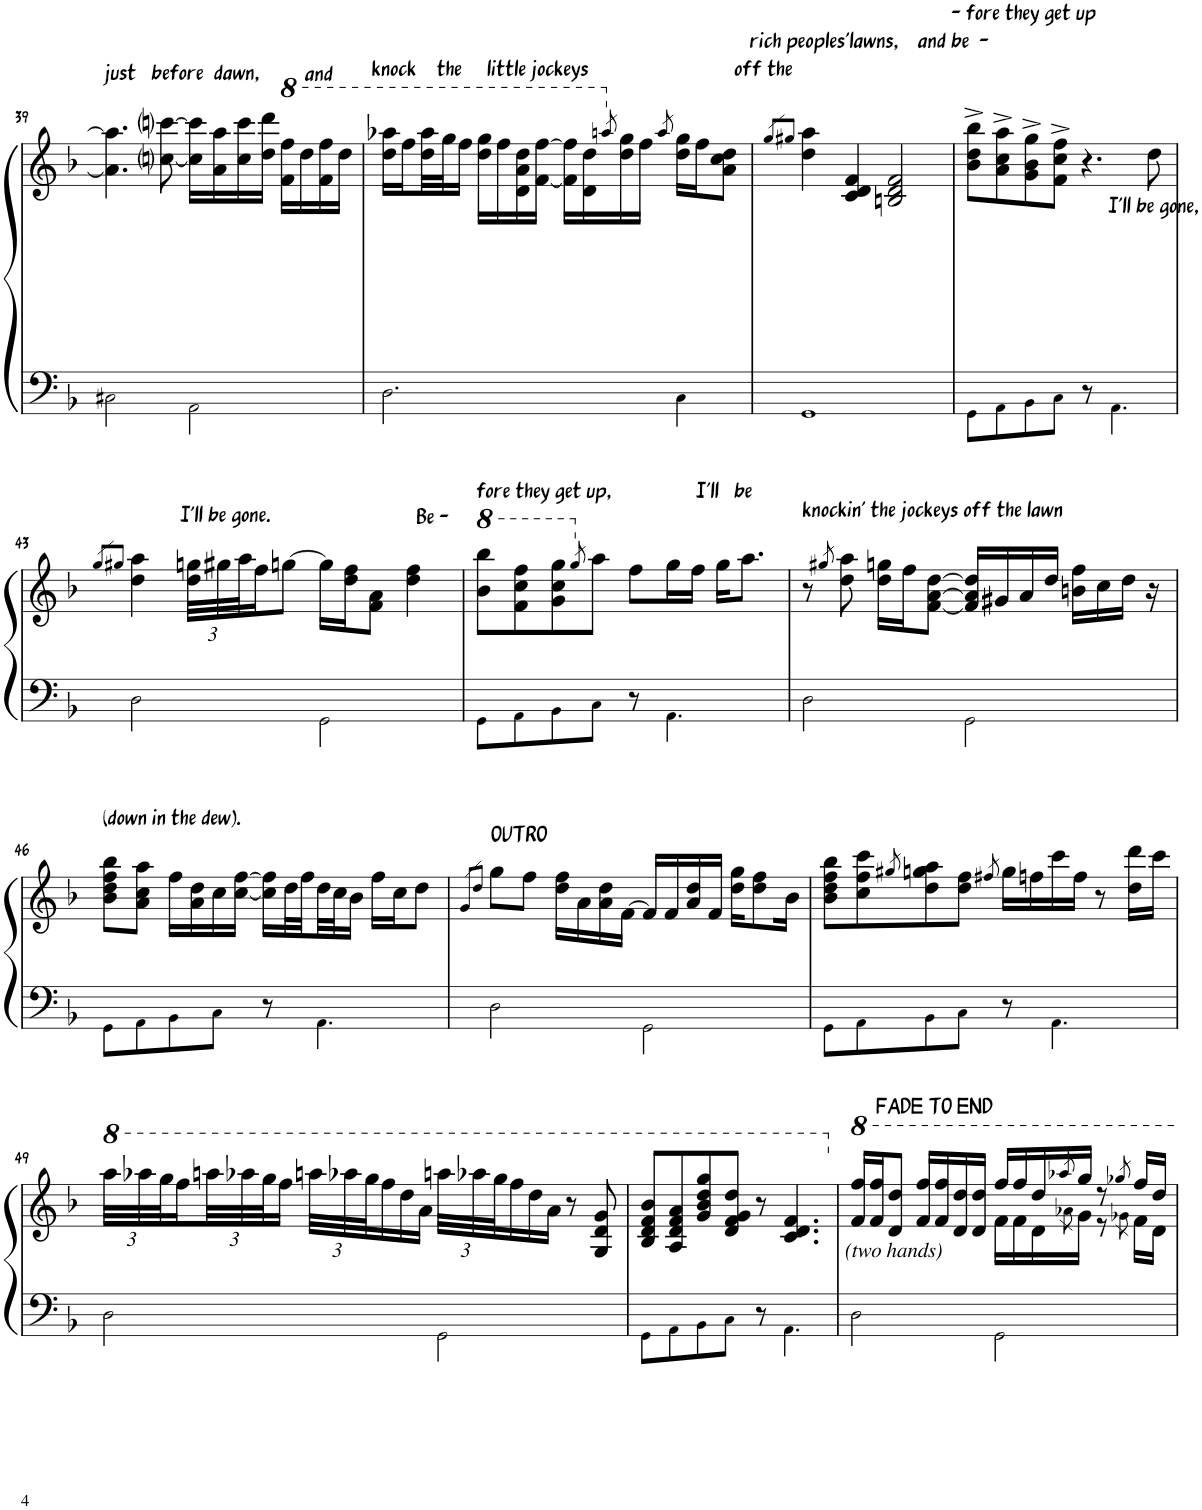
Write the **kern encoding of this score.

**kern	**kern
*part1	*part1
*staff2	*staff1
*I"Piano	*
*I'Pno.	*
!!LO:PB:g=z
*clefF4	*clefG2
*k[b-]	*k[b-]
*M4/4	*M4/4
=39	=39
!	!LO:TX:a:t=just   before  dawn,
2C#X!\	4.a\] 4.aa\]
.	[8ccni\ [8cccni\
2AA!\	16cc\] 16ccc\]LL
.	16a\ 16aa\
.	16cc\ 16ccc\
.	16dd\ 16ddd\JJ
*	*8va
.	16ff\ 16fff\LL
.	16ddd\
!	!LO:TX:a:t=and
.	16ff\ 16fff\
.	16ddd\JJ
=40	=40
!	!LO:TX:a:t=knock    the     little jockeys                             off the
2.D!\	16ddd\ 16aaa-X\LL
.	16fff\
.	32ddd\ 32aaa-\L
.	32ggg\J
.	16fff\JJ
.	16ddd\ 16ggg\LL
.	16fff\
.	16dd\ 16aa\ 16ddd\
.	[16ff\ [16fff\JJ
.	16ff\] 16fff\]LL
.	16dd\ 16ddd\
*	*X8va
.	8qaan/
.	16dd\ 16gg\
.	16ff\JJ
.	8qaa/
4C!\	16dd\ 16gg\LL
.	16ff\J
.	8a\ 8cc\ 8dd\J
=41	=41
.	8qgg/L
.	8qgg#X/J
!	!LO:TX:a:t=rich peoples'lawns,    and be  -
1GG!	4dd\ 4aa\
.	4c/ 4d/ 4f/
.	2Bn/ 2d/ 2f/
=42	=42
!	!LO:TX:a:t=- fore they get up
8GG!\L	8b-\^ 8dd\^ 8bb-\^L
8AA!\	8a\^ 8cc\^ 8aa\^
8BB-!\	8g\^ 8b-\^ 8gg\^
8C!\J	8f\^ 8cc\^ 8ff\^J
8r	4.r
!LO:TX:a:t=I'll be gone,	!
4.AA!\	.
.	8dd\
!!LO:LB:g=z
=43	=43
.	8qgg/L
.	8qgg#X/J
2D!\	4dd\ 4aa\
*	*Xbrackettup
!	!LO:TX:a:t=I'll be gone.
.	48dd\ 48ggn\LLL
.	48gg#X\
.	48aa\J
.	16ff\J
.	[8ggn\J
2GG!\	16gg\LL]
.	16dd\ 16ff\J
.	8f\ 8a\J
!	!LO:TX:a:t=Be -
.	4dd\ 4ff\
=44	=44
*	*8va
!	!LO:TX:a:t=fore they get up,                 I'll   be
8GG!\L	8bb-\ 8bbb-\L
8AA!\	8ff\ 8ccc\ 8fff\
8BB-!\	8gg\ 8ccc\ 8ggg\
*	*X8va
.	8qgg/
8C!\J	8aa\J
8r	8ff\L
4.AA!\	16gg\L
.	16ff\JJ
.	16gg\KL
.	8.aa\J
=45	=45
!	!LO:TX:a:t=knockin' the jockeys off the lawn
2D!\	8r
.	8qgg#X/
.	8dd\ 8aa\
.	16dd\ 16ggn\LL
.	16ff\J
.	[8f\ [8a\ [8dd\J
2GG!\	16f/] 16a/] 16dd/]LL
.	16g#X/
.	16a/
.	16dd/JJ
.	16bn\ 16ff\LL
.	16cc\
.	16dd\JJ
.	16r
!!LO:LB:g=z
=46	=46
!	!LO:TX:a:t=(down in the dew).
8GG!\L	8b-\ 8dd\ 8ff\ 8bb-\L
8AA!\	8a\ 8cc\ 8aa\J
8BB-!\	16ff\LL
.	16a\ 16dd\
8C!\J	16cc\
.	[16cc\ [16ff\JJ
8r	16cc\] 16ff\]LL
.	32dd\L
.	32ff\
4.AA!\	32dd\
.	32cc\J
.	16b-\JJ
.	16ff\LL
.	16cc\J
.	8dd\J
=47	=47
.	8qg/L
.	8qdd/J
!	!LO:TX:a:t=OUTRO
2D!\	8gg\L
.	8ff\J
.	16dd\ 16ff\LL
.	16a\
.	16a\ 16dd\
.	[16f\JJ
2GG!\	16f/LL]
.	16f/
.	16a/ 16dd/
.	16f/JJ
.	16dd\ 16gg\KL
.	8dd\ 8ff\
.	16b-\Jk
=48	=48
8GG!\L	8b-\ 8dd\ 8ff\ 8bb-\L
8AA!\	8cc\ 8ff\ 8ccc\
.	8qgg#X/
8BB-!\	8dd\ 8ggn\ 8aa\
8C!\J	8dd\ 8ff\J
.	8qff#X/
8r	16gg\LL
.	16ffn\
4.AA!\	16ccc\
.	16ff\JJ
.	8r
.	16dd\ 16ddd\LL
.	16ccc\JJ
!!LO:LB:g=z
=49	=49
*	*8va
2D!\	48aaa\LLL
.	48aaa-X\
.	48ggg\J
.	16fff\
.	48aaan\L
.	48aaa-X\
.	48ggg\J
.	16fff\JJ
.	48aaan\LLL
.	48aaa-X\
.	48ggg\J
.	16fff\
.	16ddd\
.	16aa\JJ
2GG!\	48aaan\LLL
.	48aaa-X\
.	48ggg\J
.	16fff\
.	16ddd\
.	16aa\JJ
.	8r
.	8g/ 8dd/ 8gg/
=50	=50
8GG!\L	8b-/ 8dd/ 8ff/ 8bb-/L
8AA!\	8a/ 8dd/ 8ff/ 8aa/
8BB-!\	8gg/ 8bb-/ 8ddd/ 8ggg/
8C!\J	8dd/ 8ff/ 8gg/ 8ddd/J
8r	8r
4.AA!\	4.cc/ 4.dd/ 4.ff/
=51	=51
*	*X8va
*	*^
!	!LO:TX:b:i:t=(two hands)	!
!	!LO:TX:a:t=FADE TO END	!
2D!\	16ff/ 16fff/LL	2ryy
.	16ff/ 16fff/J	.
.	8dd/ 8ddd/J	.
.	16ff/ 16fff/LL	.
.	16ff/ 16fff/	.
.	16dd/ 16ddd/	.
.	16dd/ 16ddd/JJ	.
2GG!\	16fff/LL	16ff\LL
.	16fff/	16ff\
.	16ddd/	16dd\
.	8qaaa-X/	8qaa-X\
.	16ggg/JJ	16gg\JJ
.	8r	8r
.	8qggg-X/	8qgg-X\
.	16fff/LL	16ff\LL
.	16ddd/JJ	16dd\JJ
*	*v	*v
=	=
*-	*-
